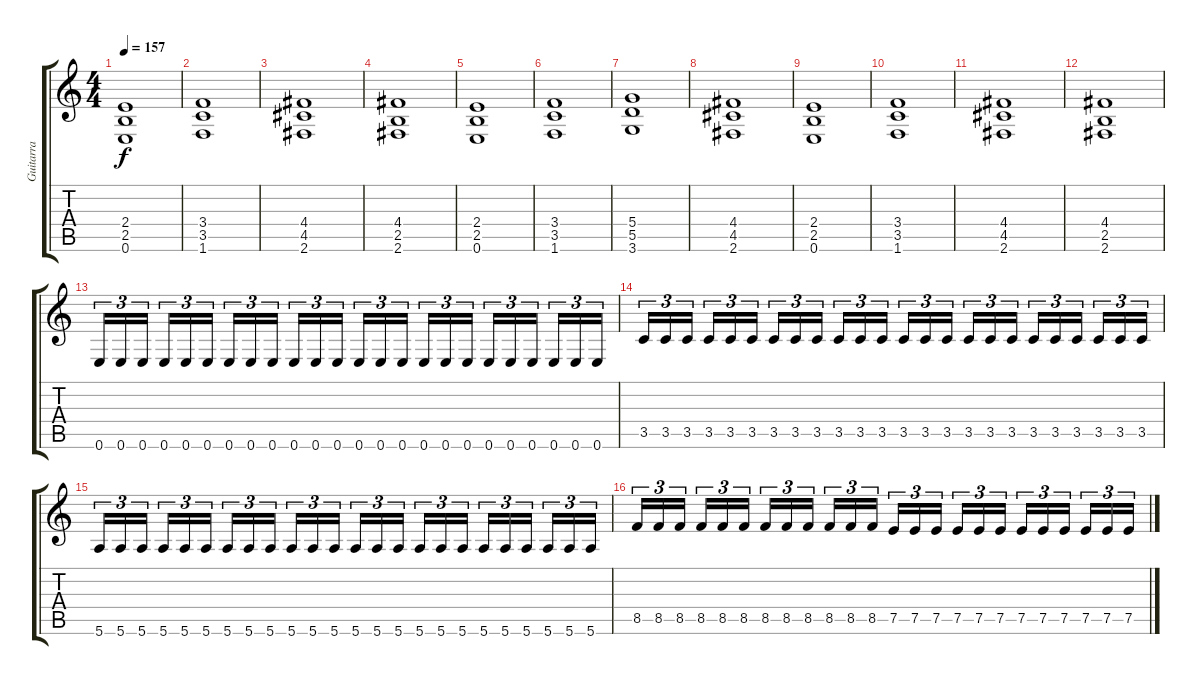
\track ("Guitarra" "Guitarra") {instrument distortionguitar}
\staff {score tabs}
\tuning (E4 B3 G3 D3 A2 E2) {hide}
\ts (4 4)
\tempo 157
\clef g2
\ks c
(2.4 2.5 0.6).1{dy f} |
(3.4 3.5 1.6).1 |
(4.4 4.5 2.6).1 |
(4.4 2.5 2.6).1 |
(2.4 2.5 0.6).1 |
(3.4 3.5 1.6).1 |
(5.4 5.5 3.6).1 |
(4.4 4.5 2.6).1 |
(2.4 2.5 0.6).1 |
(3.4 3.5 1.6).1 |
(4.4 4.5 2.6).1 |
(4.4 2.5 2.6).1 |
0.6.16{tu (3 2)} 0.6.16{tu (3 2)} 0.6.16{tu (3 2)} 0.6.16{tu (3 2)} 0.6.16{tu (3 2)} 0.6.16{tu (3 2)} 0.6.16{tu (3 2)} 0.6.16{tu (3 2)} 0.6.16{tu (3 2)} 0.6.16{tu (3 2)} 0.6.16{tu (3 2)} 0.6.16{tu (3 2)} 0.6.16{tu (3 2)} 0.6.16{tu (3 2)} 0.6.16{tu (3 2)} 0.6.16{tu (3 2)} 0.6.16{tu (3 2)} 0.6.16{tu (3 2)} 0.6.16{tu (3 2)} 0.6.16{tu (3 2)} 0.6.16{tu (3 2)} 0.6.16{tu (3 2)} 0.6.16{tu (3 2)} 0.6.16{tu (3 2)} |
3.5.16{tu (3 2)} 3.5.16{tu (3 2)} 3.5.16{tu (3 2)} 3.5.16{tu (3 2)} 3.5.16{tu (3 2)} 3.5.16{tu (3 2)} 3.5.16{tu (3 2)} 3.5.16{tu (3 2)} 3.5.16{tu (3 2)} 3.5.16{tu (3 2)} 3.5.16{tu (3 2)} 3.5.16{tu (3 2)} 3.5.16{tu (3 2)} 3.5.16{tu (3 2)} 3.5.16{tu (3 2)} 3.5.16{tu (3 2)} 3.5.16{tu (3 2)} 3.5.16{tu (3 2)} 3.5.16{tu (3 2)} 3.5.16{tu (3 2)} 3.5.16{tu (3 2)} 3.5.16{tu (3 2)} 3.5.16{tu (3 2)} 3.5.16{tu (3 2)} |
5.6.16{tu (3 2)} 5.6.16{tu (3 2)} 5.6.16{tu (3 2)} 5.6.16{tu (3 2)} 5.6.16{tu (3 2)} 5.6.16{tu (3 2)} 5.6.16{tu (3 2)} 5.6.16{tu (3 2)} 5.6.16{tu (3 2)} 5.6.16{tu (3 2)} 5.6.16{tu (3 2)} 5.6.16{tu (3 2)} 5.6.16{tu (3 2)} 5.6.16{tu (3 2)} 5.6.16{tu (3 2)} 5.6.16{tu (3 2)} 5.6.16{tu (3 2)} 5.6.16{tu (3 2)} 5.6.16{tu (3 2)} 5.6.16{tu (3 2)} 5.6.16{tu (3 2)} 5.6.16{tu (3 2)} 5.6.16{tu (3 2)} 5.6.16{tu (3 2)} |
8.5.16{tu (3 2)} 8.5.16{tu (3 2)} 8.5.16{tu (3 2)} 8.5.16{tu (3 2)} 8.5.16{tu (3 2)} 8.5.16{tu (3 2)} 8.5.16{tu (3 2)} 8.5.16{tu (3 2)} 8.5.16{tu (3 2)} 8.5.16{tu (3 2)} 8.5.16{tu (3 2)} 8.5.16{tu (3 2)} 7.5.16{tu (3 2)} 7.5.16{tu (3 2)} 7.5.16{tu (3 2)} 7.5.16{tu (3 2)} 7.5.16{tu (3 2)} 7.5.16{tu (3 2)} 7.5.16{tu (3 2)} 7.5.16{tu (3 2)} 7.5.16{tu (3 2)} 7.5.16{tu (3 2)} 7.5.16{tu (3 2)} 7.5.16{tu (3 2)}
